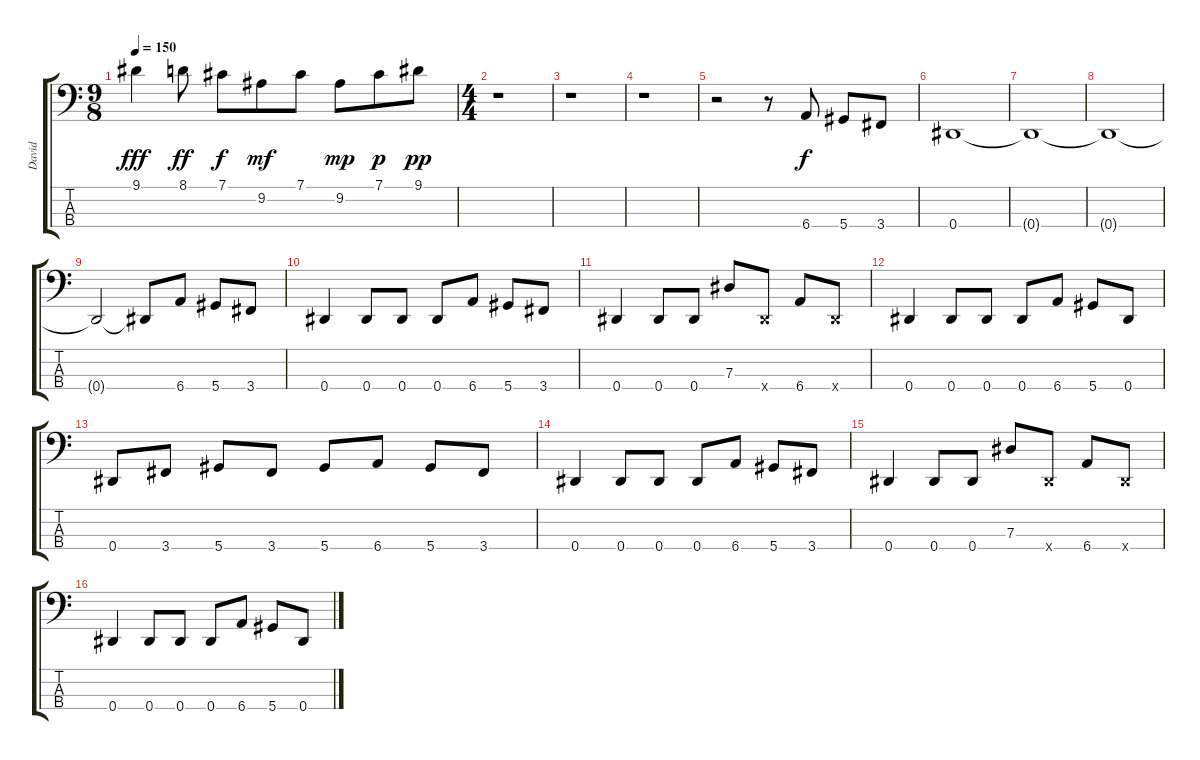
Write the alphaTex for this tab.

\track ("David" "David") {instrument electricbasspick}
\staff {score tabs}
\tuning (Gb2 Db2 Ab1 Eb1) {hide}
\ts (9 8)
\tempo 150
\clef f4
\ks c
9.1.4{dy fff} 8.1.8{dy ff} 7.1.8{dy f} 9.2.8{dy mf} 7.1.8 9.2.8{dy mp} 7.1.8{dy p} 9.1.8{dy pp} |
\ts (4 4)
r.1 |
r.1 |
r.1 |
r.2 r.8 6.4.8{dy f} 5.4.8 3.4.8 |
0.4.1 |
0.4{t}.1 |
0.4{t}.1 |
0.4{t}.2 0.4{t}.8 6.4.8 5.4.8 3.4.8 |
0.4.4 0.4.8 0.4.8 0.4.8 6.4.8 5.4.8 3.4.8 |
0.4.4 0.4.8 0.4.8 7.3.8 0.4{x}.8 6.4.8 0.4{x}.8 |
0.4.4 0.4.8 0.4.8 0.4.8 6.4.8 5.4.8 0.4.8 |
0.4.8 3.4.8 5.4.8 3.4.8 5.4.8 6.4.8 5.4.8 3.4.8 |
0.4.4 0.4.8 0.4.8 0.4.8 6.4.8 5.4.8 3.4.8 |
0.4.4 0.4.8 0.4.8 7.3.8 0.4{x}.8 6.4.8 0.4{x}.8 |
0.4.4 0.4.8 0.4.8 0.4.8 6.4.8 5.4.8 0.4.8
